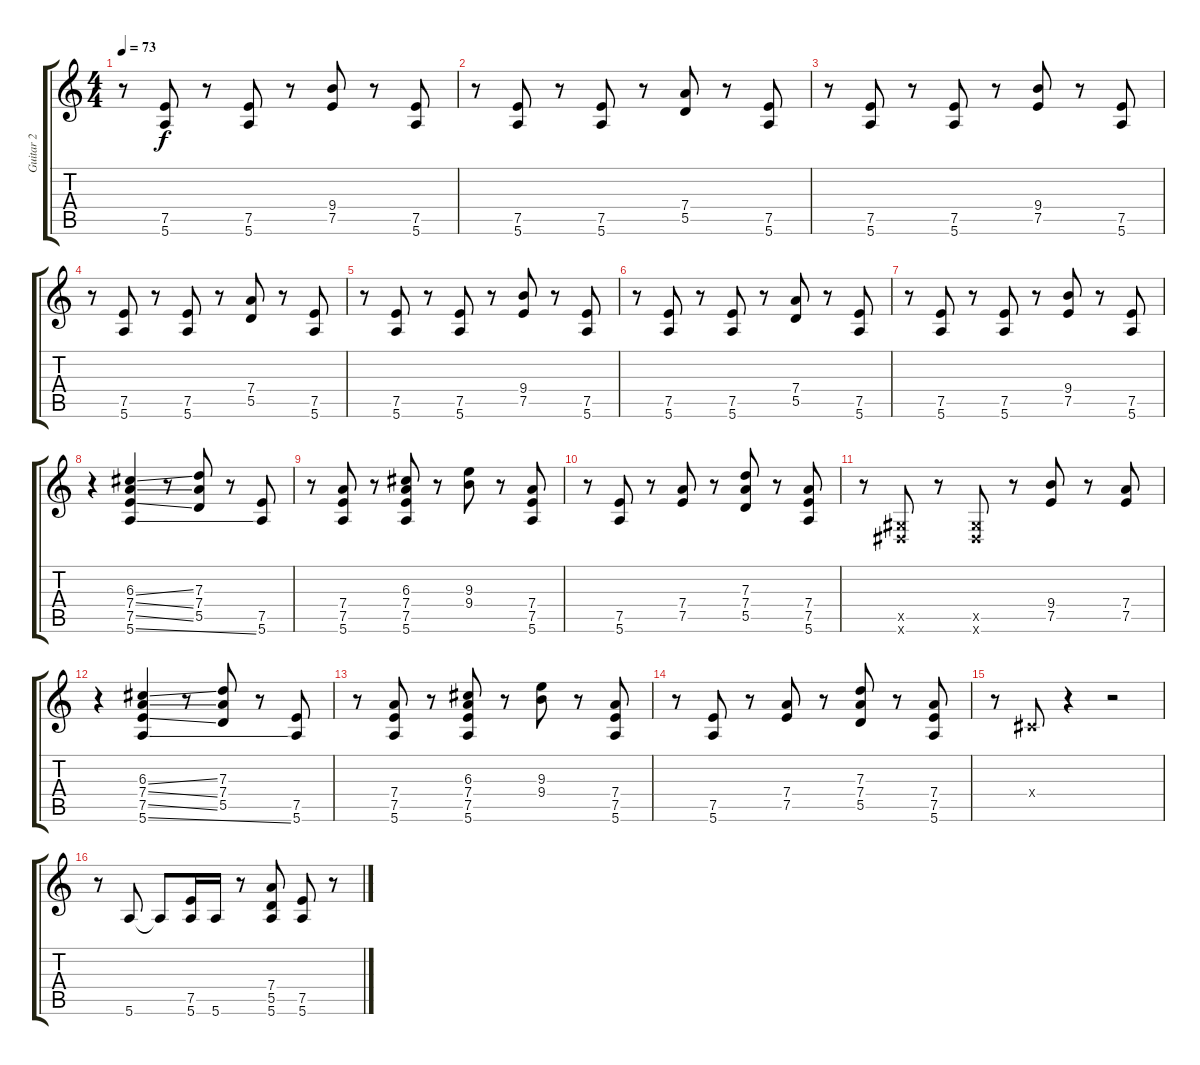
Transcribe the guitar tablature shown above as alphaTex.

\track ("Guitar 2" "Guitar 2") {instrument electricguitarclean}
\staff {score tabs}
\tuning (E4 B3 G3 D3 A2 E2) {hide}
\ts (4 4)
\tempo 73
\clef g2
\ks c
r.8{dy f} (7.5 5.6).8 r.8 (7.5 5.6).8 r.8 (9.4 7.5).8 r.8 (7.5 5.6).8 |
r.8 (7.5 5.6).8 r.8 (7.5 5.6).8 r.8 (7.4 5.5).8 r.8 (7.5 5.6).8 |
r.8 (7.5 5.6).8 r.8 (7.5 5.6).8 r.8 (9.4 7.5).8 r.8 (7.5 5.6).8 |
r.8 (7.5 5.6).8 r.8 (7.5 5.6).8 r.8 (7.4 5.5).8 r.8 (7.5 5.6).8 |
r.8 (7.5 5.6).8 r.8 (7.5 5.6).8 r.8 (9.4 7.5).8 r.8 (7.5 5.6).8 |
r.8 (7.5 5.6).8 r.8 (7.5 5.6).8 r.8 (7.4 5.5).8 r.8 (7.5 5.6).8 |
r.8 (7.5 5.6).8 r.8 (7.5 5.6).8 r.8 (9.4 7.5).8 r.8 (7.5 5.6).8 |
r.4 (6.3{ss} 7.4{ss} 7.5{ss} 5.6{ss}).4 r.8 (7.3 7.4 5.5).8 r.8 (7.5 5.6).8 |
r.8 (7.4 7.5 5.6).8 r.8 (6.3 7.4 7.5 5.6).8 r.8 (9.3 9.4).8 r.8 (7.4 7.5 5.6).8 |
r.8 (7.5 5.6).8 r.8 (7.4 7.5).8 r.8 (7.3 7.4 5.5).8 r.8 (7.4 7.5 5.6).8 |
r.8 (-1.5{x} -1.6{x}).8 r.8 (-1.5{x} -1.6{x}).8 r.8 (9.4 7.5).8 r.8 (7.4 7.5).8 |
r.4 (6.3{ss} 7.4{ss} 7.5{ss} 5.6{ss}).4 r.8 (7.3 7.4 5.5).8 r.8 (7.5 5.6).8 |
r.8 (7.4 7.5 5.6).8 r.8 (6.3 7.4 7.5 5.6).8 r.8 (9.3 9.4).8 r.8 (7.4 7.5 5.6).8 |
r.8 (7.5 5.6).8 r.8 (7.4 7.5).8 r.8 (7.3 7.4 5.5).8 r.8 (7.4 7.5 5.6).8 |
r.8 -1.4{x}.8 r.4 r.2 |
r.8 5.6.8 5.6{t}.8 (7.5 5.6).16 5.6.16 r.8 (7.4 5.5 5.6).8 (7.5 5.6).8 r.8
